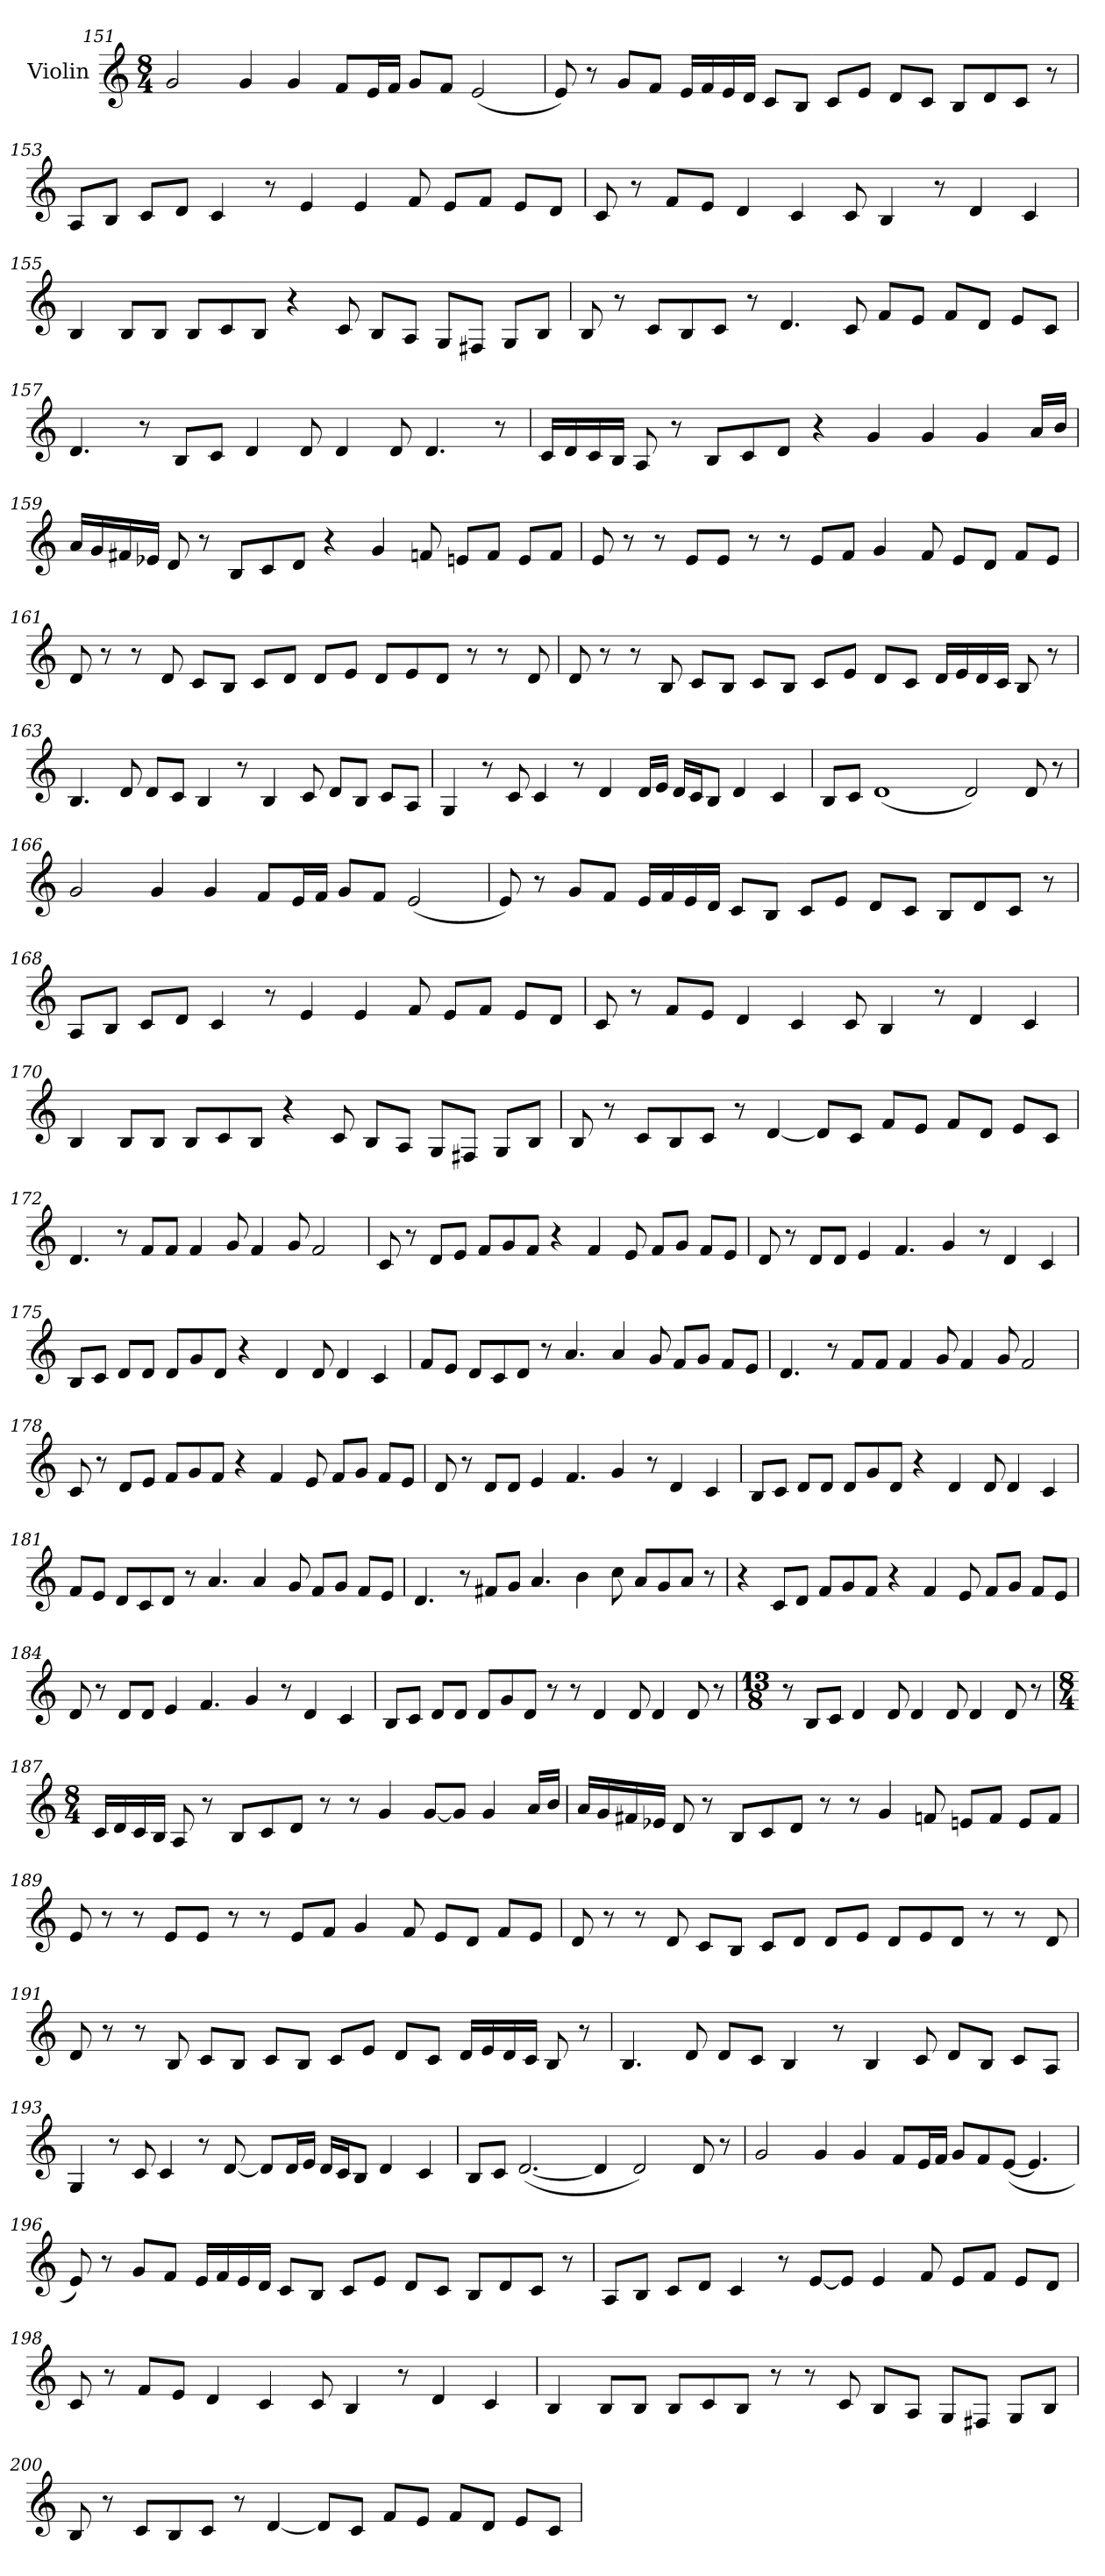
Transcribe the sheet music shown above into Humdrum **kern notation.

**kern
*part1
*staff1
*I"Violin
*clefG2
*k[]
*C:
*M8/4
=151
2g/
4g/
4g/
8f/L
16e/L
16f/JJ
8g/L
8f/J
(2e/
!!LO:PB:g=z
=152
8e/)
8r
8g/L
8f/J
16e/LL
16f/
16e/
16d/JJ
8c/L
8B/J
8c/L
8e/J
8d/L
8c/J
8B/L
8d/
8c/J
8r
=153
8A/L
8B/J
8c/L
8d/J
4c/
8r
4e/
4e/
8f/
8e/L
8f/J
8e/L
8d/J
!!LO:LB:g=z
=154
8c/
8r
8f/L
8e/J
4d/
4c/
8c/
4B/
8r
4d/
4c/
=155
4B/
8B/L
8B/J
8B/L
8c/
8B/J
4r
8c/
8B/L
8A/J
8G/L
8F#X/J
8G/L
8B/J
!!LO:LB:g=z
=156
8B/
8r
8c/L
8B/
8c/J
8r
4.d/
8c/
8f/L
8e/J
8f/L
8d/J
8e/L
8c/J
=157
4.d/
8r
8B/L
8c/J
4d/
8d/
4d/
8d/
4.d/
8r
!!LO:LB:g=z
=158
16c/LL
16d/
16c/
16B/JJ
8A/
8r
8B/L
8c/
8d/J
4r
4g/
4g/
4g/
16a/LL
16b/JJ
=159
16a/LL
16g/
16f#X/
16e-X/JJ
8d/
8r
8B/L
8c/
8d/J
4r
4g/
8fn/
8en/L
8f/J
8e/L
8f/J
!!LO:LB:g=z
=160
8e/
8r
8r
8e/L
8e/J
8r
8r
8e/L
8f/J
4g/
8f/
8e/L
8d/J
8f/L
8e/J
=161
8d/
8r
8r
8d/
8c/L
8B/J
8c/L
8d/J
8d/L
8e/J
8d/L
8e/
8d/J
8r
8r
8d/
!!LO:LB:g=z
=162
8d/
8r
8r
8B/
8c/L
8B/J
8c/L
8B/J
8c/L
8e/J
8d/L
8c/J
16d/LL
16e/
16d/
16c/JJ
8B/
8r
=163
4.B/
8d/
8d/L
8c/J
4B/
8r
4B/
8c/
8d/L
8B/J
8c/L
8A/J
!!LO:LB:g=z
=164
4G/
8r
8c/
4c/
8r
4d/
16d/LL
16e/JJ
16d/LL
16c/J
8B/J
4d/
4c/
=165
8B/L
8c/J
(1d
2d/)
8d/
8r
=166
2g/
4g/
4g/
8f/L
16e/L
16f/JJ
8g/L
8f/J
(2e/
!!LO:LB:g=z
=167
8e/)
8r
8g/L
8f/J
16e/LL
16f/
16e/
16d/JJ
8c/L
8B/J
8c/L
8e/J
8d/L
8c/J
8B/L
8d/
8c/J
8r
=168
8A/L
8B/J
8c/L
8d/J
4c/
8r
4e/
4e/
8f/
8e/L
8f/J
8e/L
8d/J
!!LO:PB:g=z
=169
8c/
8r
8f/L
8e/J
4d/
4c/
8c/
4B/
8r
4d/
4c/
=170
4B/
8B/L
8B/J
8B/L
8c/
8B/J
4r
8c/
8B/L
8A/J
8G/L
8F#X/J
8G/L
8B/J
!!LO:LB:g=z
=171
8B/
8r
8c/L
8B/
8c/J
8r
[4d/
8d/L]
8c/J
8f/L
8e/J
8f/L
8d/J
8e/L
8c/J
=172
4.d/
8r
8f/L
8f/J
4f/
8g/
4f/
8g/
2f/
!!LO:LB:g=z
=173
8c/
8r
8d/L
8e/J
8f/L
8g/
8f/J
4r
4f/
8e/
8f/L
8g/J
8f/L
8e/J
=174
8d/
8r
8d/L
8d/J
4e/
4.f/
4g/
8r
4d/
4c/
!!LO:LB:g=z
=175
8B/L
8c/J
8d/L
8d/J
8d/L
8g/
8d/J
4r
4d/
8d/
4d/
4c/
=176
8f/L
8e/J
8d/L
8c/
8d/J
8r
4.a/
4a/
8g/
8f/L
8g/J
8f/L
8e/J
!!LO:LB:g=z
=177
4.d/
8r
8f/L
8f/J
4f/
8g/
4f/
8g/
2f/
=178
8c/
8r
8d/L
8e/J
8f/L
8g/
8f/J
4r
4f/
8e/
8f/L
8g/J
8f/L
8e/J
!!LO:LB:g=z
=179
8d/
8r
8d/L
8d/J
4e/
4.f/
4g/
8r
4d/
4c/
=180
8B/L
8c/J
8d/L
8d/J
8d/L
8g/
8d/J
4r
4d/
8d/
4d/
4c/
!!LO:LB:g=z
=181
8f/L
8e/J
8d/L
8c/
8d/J
8r
4.a/
4a/
8g/
8f/L
8g/J
8f/L
8e/J
=182
4.d/
8r
8f#X/L
8g/J
4.a/
4b\
8cc\
8a/L
8g/
8a/J
8r
!!LO:LB:g=z
=183
4r
8c/L
8d/J
8f/L
8g/
8f/J
4r
4f/
8e/
8f/L
8g/J
8f/L
8e/J
=184
8d/
8r
8d/L
8d/J
4e/
4.f/
4g/
8r
4d/
4c/
!!LO:PB:g=z
=185
8B/L
8c/J
8d/L
8d/J
8d/L
8g/
8d/J
8r
8r
4d/
8d/
4d/
8d/
8r
=186
*M13/8
8r
8B/L
8c/J
4d/
8d/
4d/
8d/
4d/
8d/
8r
!!LO:LB:g=z
=187
*M8/4
16c/LL
16d/
16c/
16B/JJ
8A/
8r
8B/L
8c/
8d/J
8r
8r
4g/
[8g/L
8g/J]
4g/
16a/LL
16b/JJ
=188
16a/LL
16g/
16f#X/
16e-X/JJ
8d/
8r
8B/L
8c/
8d/J
8r
8r
4g/
8fn/
8en/L
8f/J
8e/L
8f/J
!!LO:LB:g=z
=189
8e/
8r
8r
8e/L
8e/J
8r
8r
8e/L
8f/J
4g/
8f/
8e/L
8d/J
8f/L
8e/J
=190
8d/
8r
8r
8d/
8c/L
8B/J
8c/L
8d/J
8d/L
8e/J
8d/L
8e/
8d/J
8r
8r
8d/
!!LO:LB:g=z
=191
8d/
8r
8r
8B/
8c/L
8B/J
8c/L
8B/J
8c/L
8e/J
8d/L
8c/J
16d/LL
16e/
16d/
16c/JJ
8B/
8r
=192
4.B/
8d/
8d/L
8c/J
4B/
8r
4B/
8c/
8d/L
8B/J
8c/L
8A/J
!!LO:LB:g=z
=193
4G/
8r
8c/
4c/
8r
[8d/
8d/L]
16d/L
16e/JJ
16d/LL
16c/J
8B/J
4d/
4c/
=194
8B/L
8c/J
([2.d/
4d/]
2d/)
8d/
8r
!!LO:LB:g=z
=195
2g/
4g/
4g/
8f/L
16e/L
16f/JJ
8g/L
8f/
([8e/J
4.e/]
=196
8e/)
8r
8g/L
8f/J
16e/LL
16f/
16e/
16d/JJ
8c/L
8B/J
8c/L
8e/J
8d/L
8c/J
8B/L
8d/
8c/J
8r
!!LO:LB:g=z
=197
8A/L
8B/J
8c/L
8d/J
4c/
8r
[8e/L
8e/J]
4e/
8f/
8e/L
8f/J
8e/L
8d/J
=198
8c/
8r
8f/L
8e/J
4d/
4c/
8c/
4B/
8r
4d/
4c/
!!LO:LB:g=z
=199
4B/
8B/L
8B/J
8B/L
8c/
8B/J
8r
8r
8c/
8B/L
8A/J
8G/L
8F#X/J
8G/L
8B/J
=200
8B/
8r
8c/L
8B/
8c/J
8r
[4d/
8d/L]
8c/J
8f/L
8e/J
8f/L
8d/J
8e/L
8c/J
=
*-
